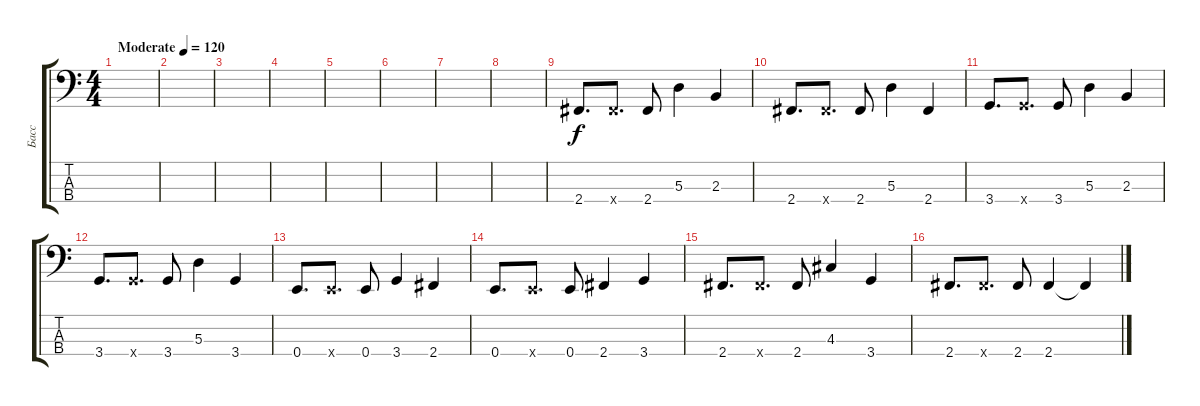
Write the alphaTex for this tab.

\track ("Басс" "Басс") {instrument electricbassfinger}
\staff {score tabs}
\tuning (G2 D2 A1 E1) {hide}
\ts (4 4)
\tempo (120 "Moderate")
\clef f4
\ks c
|
|
|
|
|
|
|
|
2.4.8{d} 2.4{x}.8{d} 2.4.8 5.3.4 2.3.4 |
2.4.8{d} 2.4{x}.8{d} 2.4.8 5.3.4 2.4.4 |
3.4.8{d} 3.4{x}.8{d} 3.4.8 5.3.4 2.3.4 |
3.4.8{d} 3.4{x}.8{d} 3.4.8 5.3.4 3.4.4 |
0.4.8{d} 0.4{x}.8{d} 0.4.8 3.4.4 2.4.4 |
0.4.8{d} 0.4{x}.8{d} 0.4.8 2.4.4 3.4.4 |
2.4.8{d} 2.4{x}.8{d} 2.4.8 4.3.4 3.4.4 |
2.4.8{d} 2.4{x}.8{d} 2.4.8 2.4.4 2.4{t}.4
